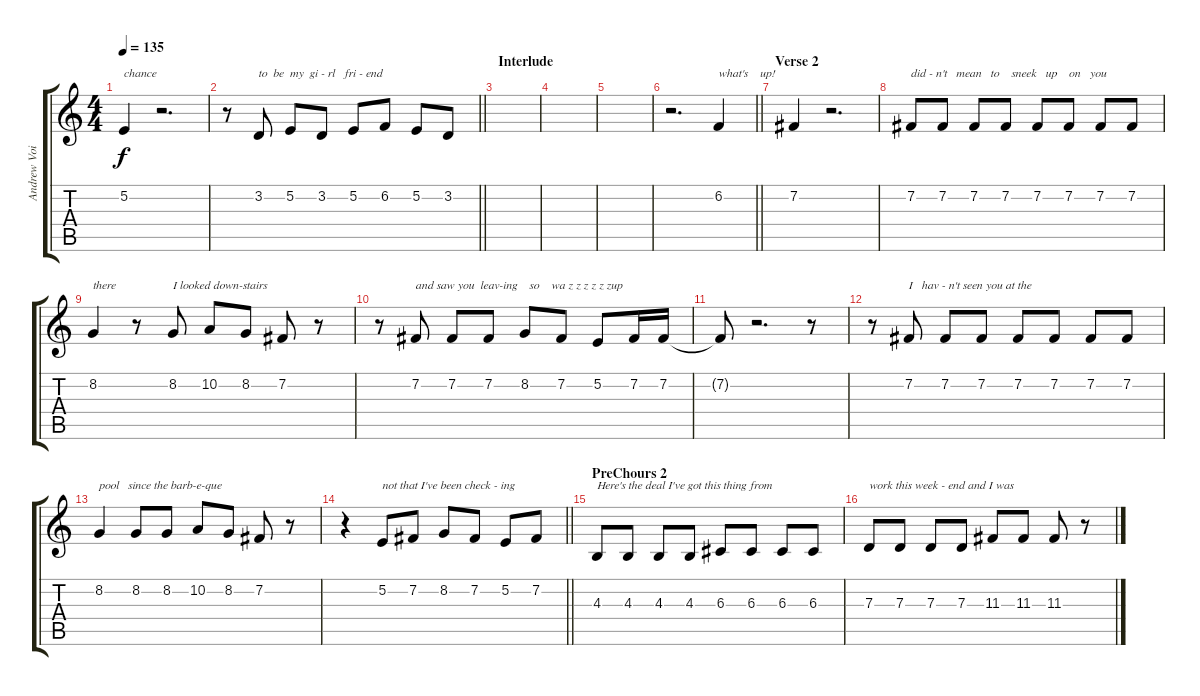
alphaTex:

\track ("Andrew Voice" "Andrew Voi") {instrument synthvoice}
\staff {score tabs}
\tuning (E4 B3 G3 D3 A2 E2) {hide}
\ts (4 4)
\tempo 135
\clef g2
\ks c
5.2.4{txt "chance" dy f} r.2{d} |
\barLineRight lightlight
r.8 3.2.8{txt "to  be  my  gi - rl   fri - end"} 5.2.8 3.2.8 5.2.8 6.2.8 5.2.8 3.2.8 |
\section ("" "Interlude")
|
|
|
\barLineRight lightlight
r.2{d} 6.2.4{txt "what's    up!"} |
\section ("" "Verse 2")
7.2.4 r.2{d} |
7.2.8{txt "did - n't   mean   to    sneek   up    on   you"} 7.2.8 7.2.8 7.2.8 7.2.8 7.2.8 7.2.8 7.2.8 |
8.2.4{txt "there"} r.8 8.2.8{txt "I looked down-stairs"} 10.2.8 8.2.8 7.2.8 r.8 |
r.8 7.2.8{txt "and saw you  leav-ing    so    wa z z z z z zup"} 7.2.8 7.2.8 8.2.8 7.2.8 5.2.8 7.2.16 7.2.16 |
7.2{t}.8 r.2{d} r.8 |
r.8 7.2.8{txt "I   hav - n't seen you at the"} 7.2.8 7.2.8 7.2.8 7.2.8 7.2.8 7.2.8 |
8.2.4{txt "pool   since the barb-e-que"} 8.2.8 8.2.8 10.2.8 8.2.8 7.2.8 r.8 |
\barLineRight lightlight
r.4 5.2.8{txt "not that I've been check - ing"} 7.2.8 8.2.8 7.2.8 5.2.8 7.2.8 |
\section ("" "PreChours 2")
4.3.8{txt "Here's the deal I've got this thing from"} 4.3.8 4.3.8 4.3.8 6.3.8 6.3.8 6.3.8 6.3.8 |
7.3.8{txt "work this week - end and I was"} 7.3.8 7.3.8 7.3.8 11.3.8 11.3.8 11.3.8 r.8
